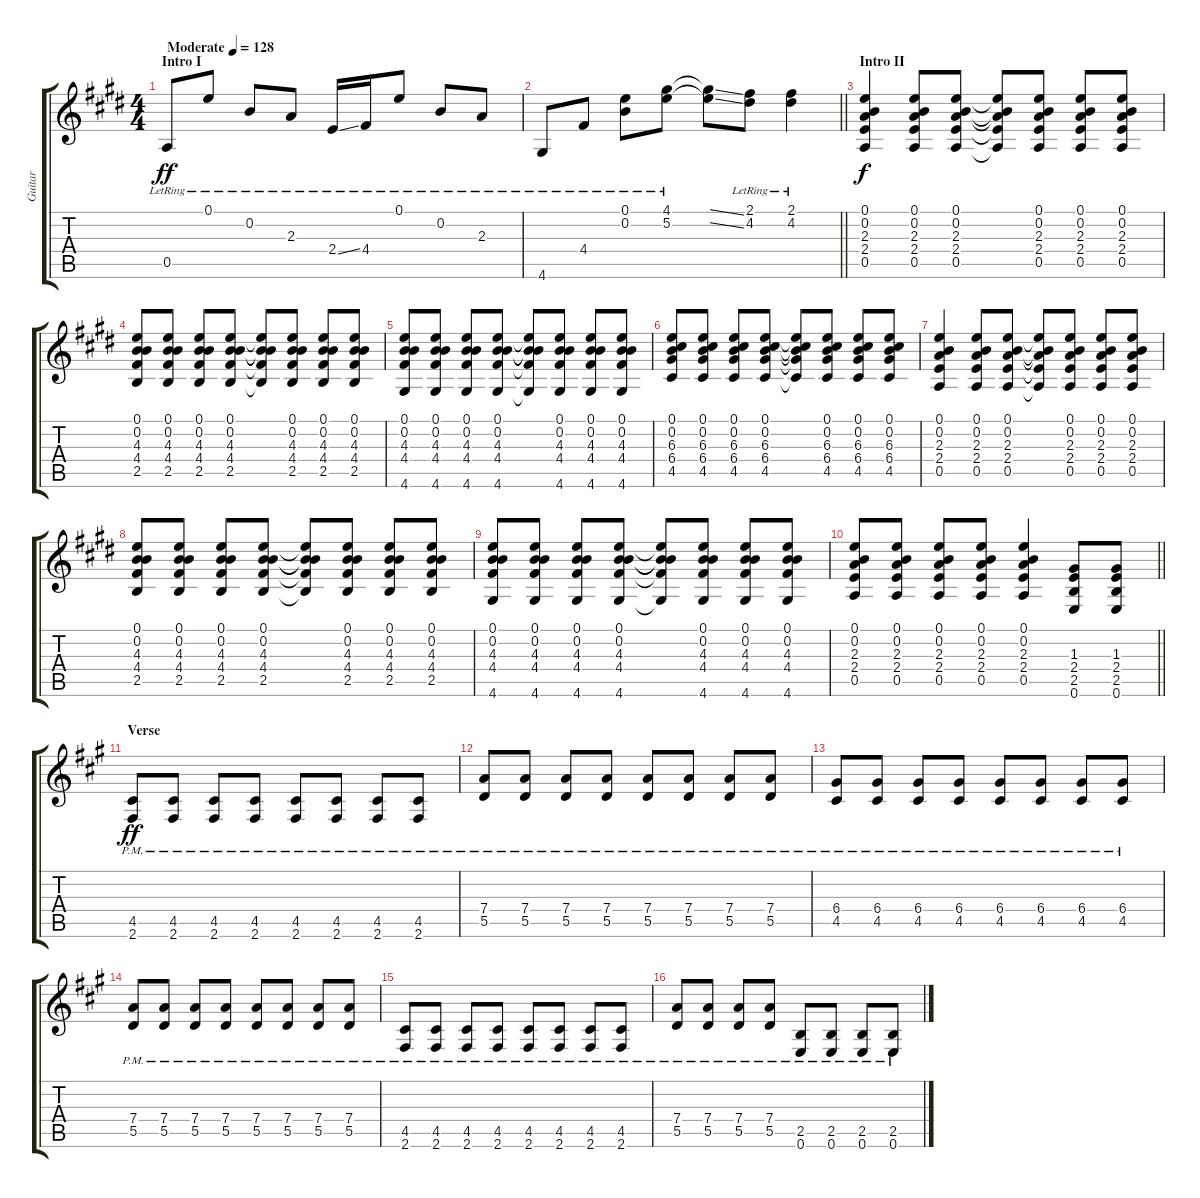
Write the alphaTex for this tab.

\track ("Guitar" "Guitar") {instrument acousticguitarsteel}
\staff {score tabs}
\tuning (E4 B3 G3 D3 A2 E2) {hide}
\ts (4 4)
\section ("" "Intro I")
\tempo (128 "Moderate")
\clef g2
\ks e
0.5{lr}.8{dy ff instrument acousticguitarsteel} 0.1{lr}.8 0.2{lr}.8 2.3{lr}.8 2.4{ss lr}.16 4.4{lr}.16 0.1{lr}.8 0.2{lr}.8 2.3{lr}.8 |
\barLineRight lightlight
4.6{lr}.8 4.4{lr}.8 (0.1{lr} 0.2{lr}).8 (4.1{lr} 5.2{lr}).8 (4.1{ss t} 5.2{ss t}).8 (2.1{lr} 4.2{lr}).8 (2.1{lr} 4.2{lr}).4 |
\section ("" "Intro II")
(0.1 0.2 2.3 2.4 0.5).4{dy f} (0.1 0.2 2.3 2.4 0.5).8 (0.1 0.2 2.3 2.4 0.5).8 (0.1{t} 0.2{t} 2.3{t} 2.4{t} 0.5{t}).8 (0.1 0.2 2.3 2.4 0.5).8 (0.1 0.2 2.3 2.4 0.5).8 (0.1 0.2 2.3 2.4 0.5).8 |
(0.1 0.2 4.3 4.4 2.5).8 (0.1 0.2 4.3 4.4 2.5).8 (0.1 0.2 4.3 4.4 2.5).8 (0.1 0.2 4.3 4.4 2.5).8 (0.1{t} 0.2{t} 4.3{t} 4.4{t} 2.5{t}).8 (0.1 0.2 4.3 4.4 2.5).8 (0.1 0.2 4.3 4.4 2.5).8 (0.1 0.2 4.3 4.4 2.5).8 |
(0.1 0.2 4.3 4.4 4.6).8 (0.1 0.2 4.3 4.4 4.6).8 (0.1 0.2 4.3 4.4 4.6).8 (0.1 0.2 4.3 4.4 4.6).8 (0.1{t} 0.2{t} 4.3{t} 4.4{t} 4.6{t}).8 (0.1 0.2 4.3 4.4 4.6).8 (0.1 0.2 4.3 4.4 4.6).8 (0.1 0.2 4.3 4.4 4.6).8 |
(0.1 0.2 6.3 6.4 4.5).8 (0.1 0.2 6.3 6.4 4.5).8 (0.1 0.2 6.3 6.4 4.5).8 (0.1 0.2 6.3 6.4 4.5).8 (0.1{t} 0.2{t} 6.3{t} 6.4{t} 4.5{t}).8 (0.1 0.2 6.3 6.4 4.5).8 (0.1 0.2 6.3 6.4 4.5).8 (0.1 0.2 6.3 6.4 4.5).8 |
(0.1 0.2 2.3 2.4 0.5).4 (0.1 0.2 2.3 2.4 0.5).8 (0.1 0.2 2.3 2.4 0.5).8 (0.1{t} 0.2{t} 2.3{t} 2.4{t} 0.5{t}).8 (0.1 0.2 2.3 2.4 0.5).8 (0.1 0.2 2.3 2.4 0.5).8 (0.1 0.2 2.3 2.4 0.5).8 |
(0.1 0.2 4.3 4.4 2.5).8 (0.1 0.2 4.3 4.4 2.5).8 (0.1 0.2 4.3 4.4 2.5).8 (0.1 0.2 4.3 4.4 2.5).8 (0.1{t} 0.2{t} 4.3{t} 4.4{t} 2.5{t}).8 (0.1 0.2 4.3 4.4 2.5).8 (0.1 0.2 4.3 4.4 2.5).8 (0.1 0.2 4.3 4.4 2.5).8 |
(0.1 0.2 4.3 4.4 4.6).8 (0.1 0.2 4.3 4.4 4.6).8 (0.1 0.2 4.3 4.4 4.6).8 (0.1 0.2 4.3 4.4 4.6).8 (0.1{t} 0.2{t} 4.3{t} 4.4{t} 4.6{t}).8 (0.1 0.2 4.3 4.4 4.6).8 (0.1 0.2 4.3 4.4 4.6).8 (0.1 0.2 4.3 4.4 4.6).8 |
\barLineRight lightlight
(0.1 0.2 2.3 2.4 0.5).8 (0.1 0.2 2.3 2.4 0.5).8 (0.1 0.2 2.3 2.4 0.5).8 (0.1 0.2 2.3 2.4 0.5).8 (0.1 0.2 2.3 2.4 0.5).4 (1.3 2.4 2.5 0.6).8 (1.3 2.4 2.5 0.6).8 |
\section ("" "Verse")
\ks a
(4.5{pm} 2.6{pm}).8{dy ff} (4.5{pm} 2.6{pm}).8 (4.5{pm} 2.6{pm}).8 (4.5{pm} 2.6{pm}).8 (4.5{pm} 2.6{pm}).8 (4.5{pm} 2.6{pm}).8 (4.5{pm} 2.6{pm}).8 (4.5{pm} 2.6{pm}).8 |
(7.4{pm} 5.5{pm}).8 (7.4{pm} 5.5{pm}).8 (7.4{pm} 5.5{pm}).8 (7.4{pm} 5.5{pm}).8 (7.4{pm} 5.5{pm}).8 (7.4{pm} 5.5{pm}).8 (7.4{pm} 5.5{pm}).8 (7.4{pm} 5.5{pm}).8 |
(6.4{pm} 4.5{pm}).8 (6.4{pm} 4.5{pm}).8 (6.4{pm} 4.5{pm}).8 (6.4{pm} 4.5{pm}).8 (6.4{pm} 4.5{pm}).8 (6.4{pm} 4.5{pm}).8 (6.4{pm} 4.5{pm}).8 (6.4{pm} 4.5{pm}).8 |
(7.4{pm} 5.5{pm}).8 (7.4{pm} 5.5{pm}).8 (7.4{pm} 5.5{pm}).8 (7.4{pm} 5.5{pm}).8 (7.4{pm} 5.5{pm}).8 (7.4{pm} 5.5{pm}).8 (7.4{pm} 5.5{pm}).8 (7.4{pm} 5.5{pm}).8 |
(4.5{pm} 2.6{pm}).8 (4.5{pm} 2.6{pm}).8 (4.5{pm} 2.6{pm}).8 (4.5{pm} 2.6{pm}).8 (4.5{pm} 2.6{pm}).8 (4.5{pm} 2.6{pm}).8 (4.5{pm} 2.6{pm}).8 (4.5{pm} 2.6{pm}).8 |
(7.4{pm} 5.5{pm}).8 (7.4{pm} 5.5{pm}).8 (7.4{pm} 5.5{pm}).8 (7.4{pm} 5.5{pm}).8 (2.5{pm} 0.6{pm}).8 (2.5{pm} 0.6{pm}).8 (2.5{pm} 0.6{pm}).8 (2.5{pm} 0.6{pm}).8
